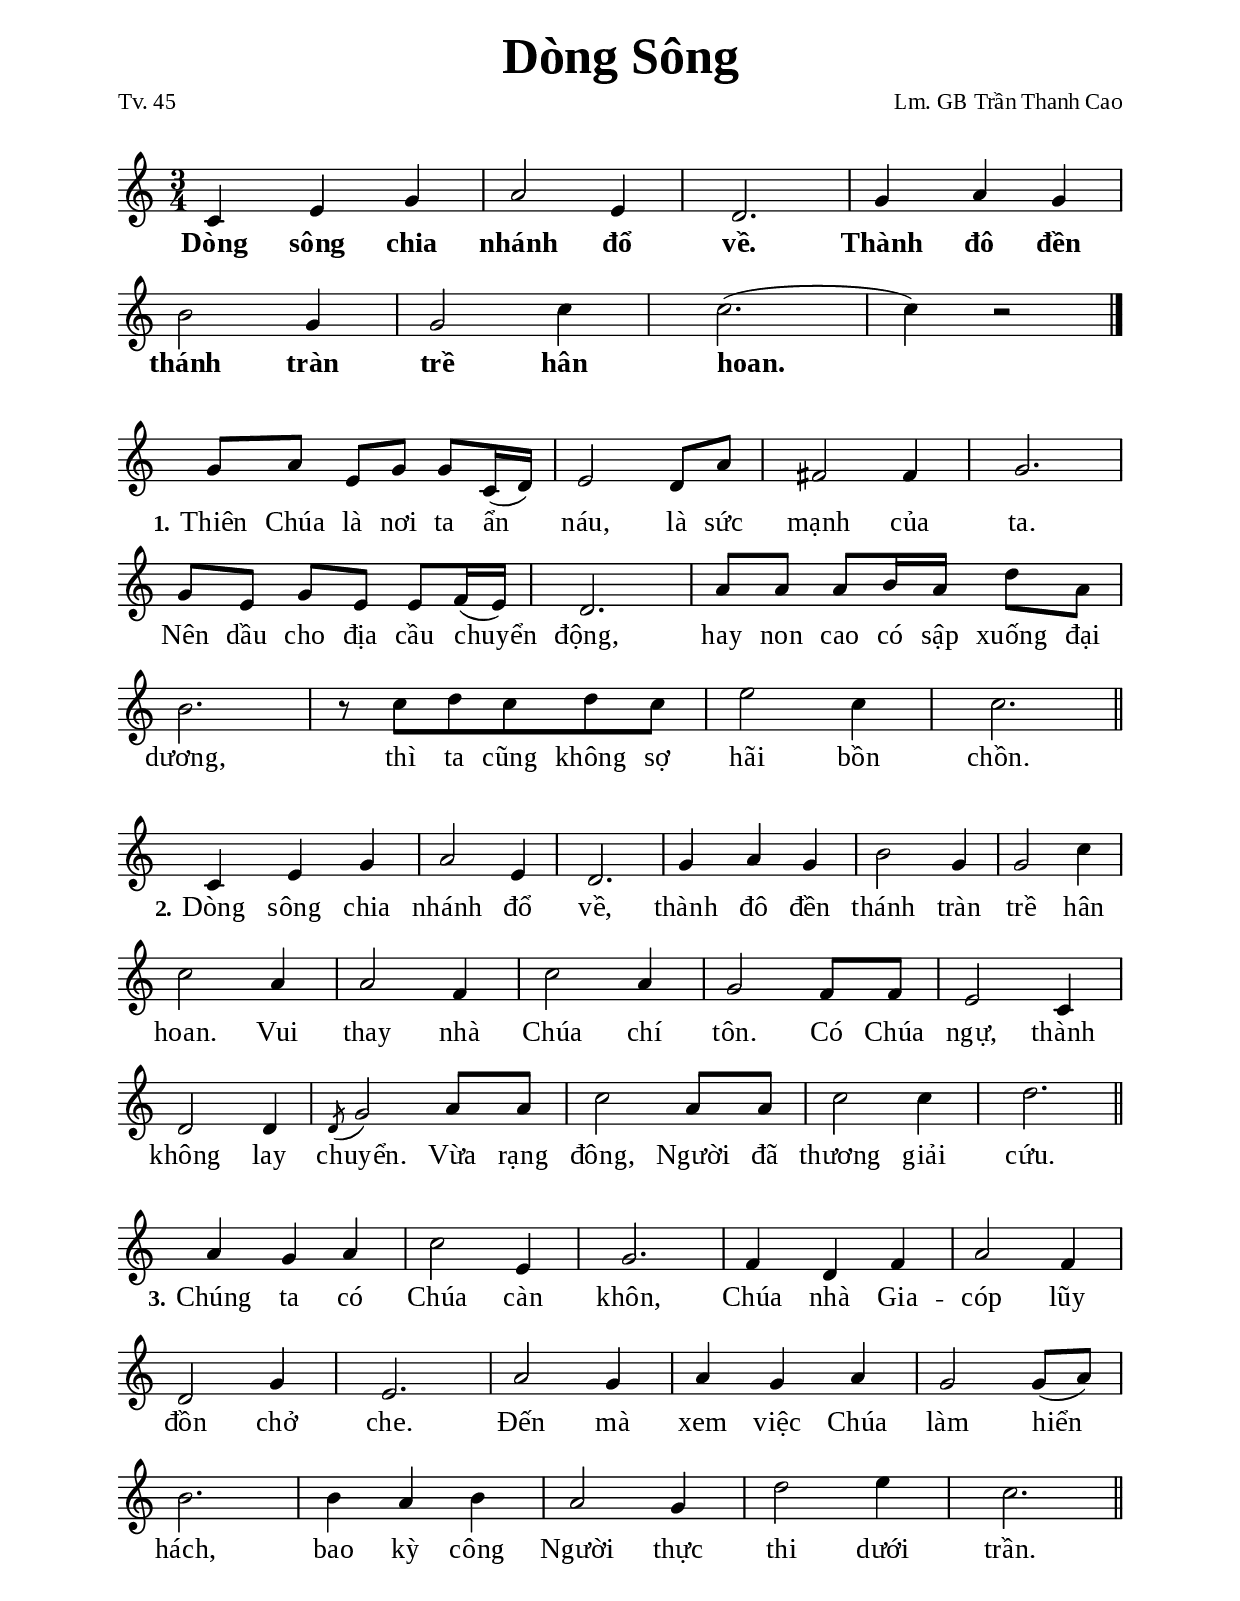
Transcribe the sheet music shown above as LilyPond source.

% Cài đặt chung
\version "2.22.1"
\include "english.ly"

\header {
  title = \markup { \fontsize #3 "Dòng Sông" }
  poet = "Tv. 45"
  composer = "Lm. GB Trần Thanh Cao"
  arranger = " "
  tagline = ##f
}

% Nhạc điệp khúc
nhacDiepKhucSop = \relative c' {
  c4 e g |
  a2 e4 |
  d2. |
  g4 a g |
  b2 g4 |
  g2 c4 |
  c2.( |
  c4) r2 \bar "|."
}

% Nhạc phiên khúc
nhacPhienKhucMot = \relative c'' {
  g8 a e g g c,16( d) |
  e2 d8 a' |
  fs2 fs4 |
  g2. |
  g8 e g e e f16( e) |
  d2. |
  a'8 a a b16 a d8 a |
  b2. |
  r8 c d c d c |
  e2 c4 |
  c2. \bar "||"
}

nhacPhienKhucHai = \relative c' {
  c4 e g |
  a2 e4 |
  d2. |
  g4 a g |
  b2 g4 |
  g2 c4 |
  c2 a4 |
  a2 f4 |
  c'2 a4 |
  g2 f8 f |
  e2 c4 |
  d2 d4 |
  \acciaccatura d8 g2 a8 a |
  c2 a8 a |
  c2 c4 |
  d2. \bar "||"
}

nhacPhienKhucBa = \relative c'' {
  a4 g a |
  c2 e,4 |
  g2. |
  f4 d f |
  a2 f4 |
  d2 g4 |
  e2. |
  a2 g4 |
  a g a |
  g2 g8( a) |
  b2. |
  b4 a b |
  a2 g4 |
  d'2 e4 |
  c2. \bar "||"
}

% Lời điệp khúc
loiDiepKhuc = \lyricmode {
  Dòng sông chia nhánh đổ về.
  Thành đô đền thánh tràn trề hân hoan.
}

% Lời phiên khúc
loiPhienKhucMot = \lyricmode {
  \set stanza = #"1."
  Thiên Chúa là nơi ta ẩn náu, là sức mạnh của ta.
  Nên dầu cho địa cầu chuyển động,
  hay non cao có sập xuống đại dương,
  thì ta cũng không sợ hãi bồn chồn.
}

loiPhienKhucHai = \lyricmode {
  \set stanza = #"2."
  Dòng sông chia nhánh đổ về,
  thành đô đền thánh tràn trề hân hoan.
  Vui thay nhà Chúa chí tôn.
  Có Chúa ngự, thành không lay chuyển.
  Vừa rạng đông, Người đã thương giải cứu.
}

loiPhienKhucBa = \lyricmode {
  \set stanza = #"3."
  Chúng ta có Chúa càn khôn,
  Chúa nhà Gia -- cóp lũy đồn chở che.
  Đến mà xem việc Chúa làm hiển hách,
  bao kỳ công Người thực thi dưới trần.
}


% Dàn trang
\paper {
  #(set-paper-size "a4")
  top-margin = 15\mm
  bottom-margin = 10\mm
  left-margin = 20\mm
  right-margin = 20\mm
  indent = #0
  #(define fonts
    (make-pango-font-tree
      "Liberation Serif"
      "Liberation Serif"
      "Liberation Serif"
      (/ 20 20)))
  page-count = #1
}

\score {
  \new ChoirStaff <<
    \new Staff = diepKhuc \with {
        \consists "Merge_rests_engraver"
        %\magnifyStaff #(magstep +1)
      }
      <<
      \new Voice = beSop {
        \key c \major \time 3/4 \nhacDiepKhucSop
      }
    >>
    \new Lyrics \lyricsto beSop \loiDiepKhuc
  >>
  \layout {
    \override Lyrics.LyricText.font-series = #'bold
    \override Lyrics.LyricText.font-size = #+2
    \override Lyrics.LyricSpace.minimum-distance = #4.0
    \override Score.BarNumber.break-visibility = ##(#f #f #f)
    \override Score.SpacingSpanner.uniform-stretching = ##t
  }
}

\score {
  \new ChoirStaff <<
    \new Staff = phienKhuc \with {
        %\magnifyStaff #(magstep +1)
      }
      <<
      \new Voice = beSop {
        \key c \major \time 3/4 \nhacPhienKhucMot
      }
    >>
    \new Lyrics \lyricsto beSop \loiPhienKhucMot
  >>
  \layout {
    \override Staff.TimeSignature.transparent = ##t
    \override Lyrics.LyricText.font-size = #+2
    \override Lyrics.LyricSpace.minimum-distance = #1.6
    \override Score.BarNumber.break-visibility = ##(#f #f #f)
    \override Score.SpacingSpanner.uniform-stretching = ##t
  }
}

\score {
  \new ChoirStaff <<
    \new Staff = phienKhuc \with {
        %\magnifyStaff #(magstep +1)
      }
      <<
      \new Voice = beSop {
        \key c \major \time 3/4 \nhacPhienKhucHai
      }
    >>
    \new Lyrics \lyricsto beSop \loiPhienKhucHai
  >>
  \layout {
    \override Staff.TimeSignature.transparent = ##t
    \override Lyrics.LyricText.font-size = #+2
    \override Lyrics.LyricSpace.minimum-distance = #2.0
    \override Score.BarNumber.break-visibility = ##(#f #f #f)
    \override Score.SpacingSpanner.uniform-stretching = ##t
  }
}

\score {
  \new ChoirStaff <<
    \new Staff = phienKhuc \with {
        %\magnifyStaff #(magstep +1)
      }
      <<
      \new Voice = beSop {
        \key c \major \time 3/4 \nhacPhienKhucBa
      }
    >>
    \new Lyrics \lyricsto beSop \loiPhienKhucBa
  >>
  \layout {
    \override Staff.TimeSignature.transparent = ##t
    \override Lyrics.LyricText.font-size = #+2
    \override Lyrics.LyricSpace.minimum-distance = #2.5
    \override Score.BarNumber.break-visibility = ##(#f #f #f)
    \override Score.SpacingSpanner.uniform-stretching = ##t
  }
}
